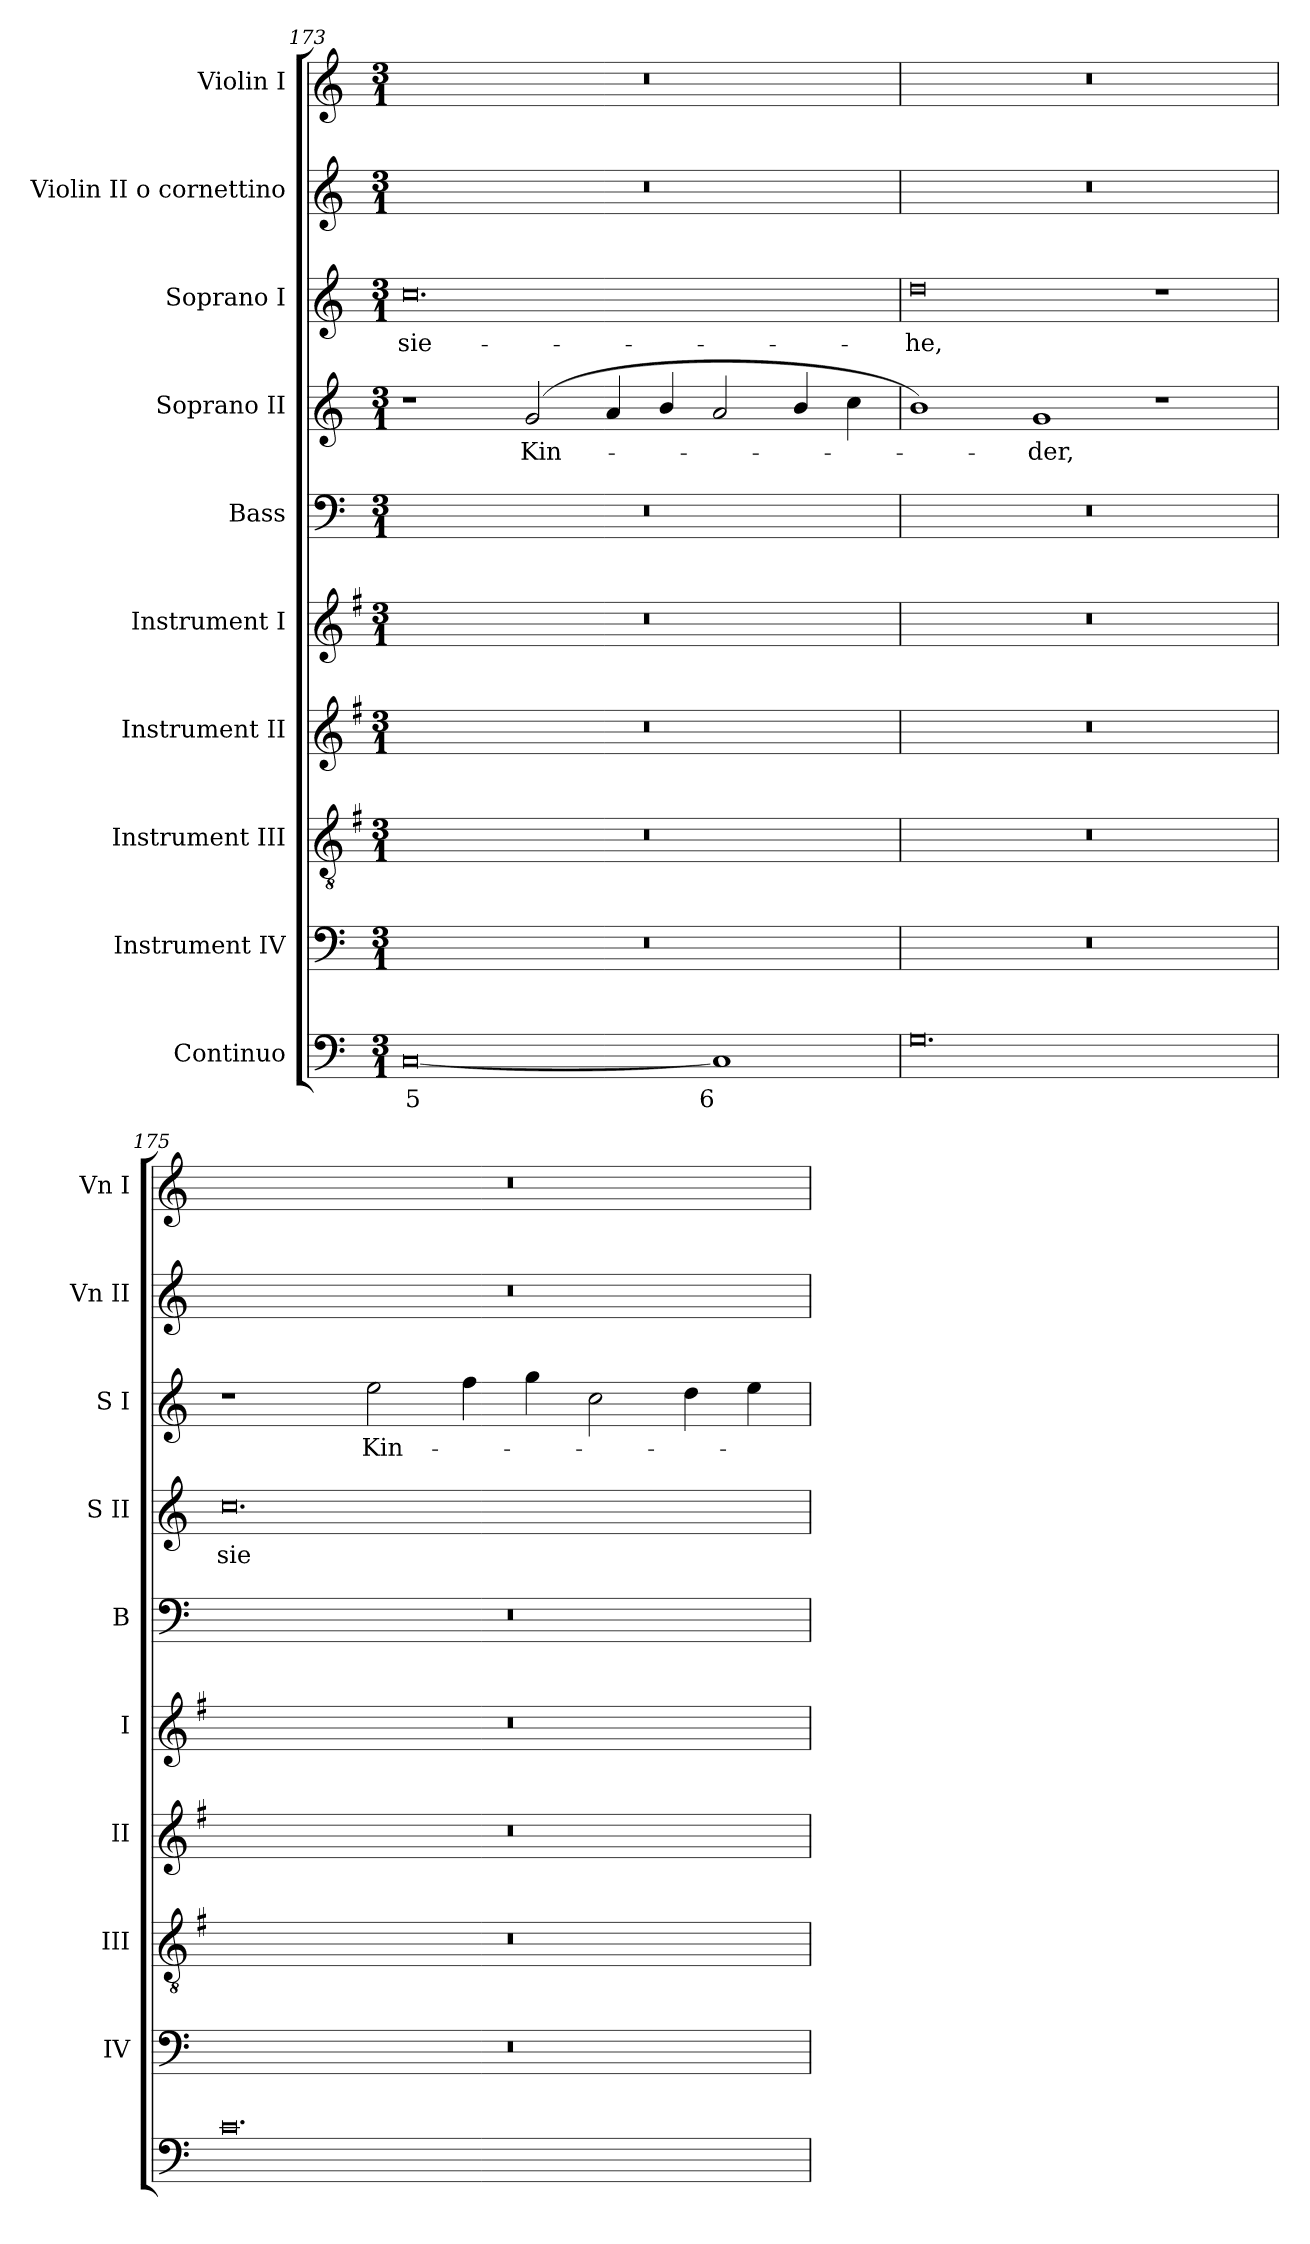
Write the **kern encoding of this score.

**kern	**text	**kern	**kern	**kern	**kern	**kern	**kern	**text	**kern	**text	**kern	**kern
*part10	*part10	*part9	*part8	*part7	*part6	*part5	*part4	*part4	*part3	*part3	*part2	*part1
*staff10	*staff10	*staff9	*staff8	*staff7	*staff6	*staff5	*staff4	*staff4	*staff3	*staff3	*staff2	*staff1
*I"Continuo	*	*I"Instrument IV	*I"Instrument III	*I"Instrument II	*I"Instrument I	*I"Bass	*I"Soprano II	*	*I"Soprano I	*	*I"Violin II o cornettino	*I"Violin I
*	*	*I'IV	*I'III	*I'II	*I'I	*I'B	*I'S II	*	*I'S I	*	*I'Vn II	*I'Vn I
*clefF4	*	*clefF4	*clefGv2	*clefG2	*clefG2	*clefF4	*clefG2	*	*clefG2	*	*clefG2	*clefG2
*	*	*	*ITrd4c7	*ITrd4c7	*ITrd4c7	*	*	*	*	*	*	*
*k[]	*	*k[]	*k[]	*k[]	*k[]	*k[]	*k[]	*	*k[]	*	*k[]	*k[]
*C:	*	*C:	*C:	*C:	*C:	*C:	*C:	*	*C:	*	*C:	*C:
*M3/1	*	*M3/1	*M3/1	*M3/1	*M3/1	*M3/1	*M3/1	*	*M3/1	*	*M3/1	*M3/1
=173	=173	=173	=173	=173	=173	=173	=173	=173	=173	=173	=173	=173
!	!LO:LY:b	!	!	!	!	!	!	!	!	!LO:LY:b	!	!
[0C	5	0.r	0.r	0.r	0.r	0.r	1r	.	0.cc	sie-	0.r	0.r
!	!	!	!	!	!	!	!	!LO:LY:b	!	!	!	!
.	.	.	.	.	.	.	(<2g	Kin-	.	.	.	.
.	.	.	.	.	.	.	4a	.	.	.	.	.
.	.	.	.	.	.	.	4b/	.	.	.	.	.
!	!LO:LY:b	!	!	!	!	!	!	!	!	!	!	!
1C]	6	.	.	.	.	.	2a	.	.	.	.	.
.	.	.	.	.	.	.	4b/	.	.	.	.	.
.	.	.	.	.	.	.	4cc	.	.	.	.	.
=174	=174	=174	=174	=174	=174	=174	=174	=174	=174	=174	=174	=174
!	!	!	!	!	!	!	!	!	!	!LO:LY:b	!	!
0.G	.	0.r	0.r	0.r	0.r	0.r	1b)	.	0dd	-he,	0.r	0.r
!	!	!	!	!	!	!	!	!LO:LY:b	!	!	!	!
.	.	.	.	.	.	.	1g	der,	.	.	.	.
.	.	.	.	.	.	.	1r	.	1r	.	.	.
=175	=175	=175	=175	=175	=175	=175	=175	=175	=175	=175	=175	=175
!	!	!	!	!	!	!	!	!LO:LY:b	!	!	!	!
0.c	.	0.r	0.r	0.r	0.r	0.r	0.cc	sie-	1r	.	0.r	0.r
!	!	!	!	!	!	!	!	!	!	!LO:LY:b	!	!
.	.	.	.	.	.	.	.	.	2ee	Kin-	.	.
.	.	.	.	.	.	.	.	.	4ff	.	.	.
.	.	.	.	.	.	.	.	.	4gg	.	.	.
.	.	.	.	.	.	.	.	.	2cc	.	.	.
.	.	.	.	.	.	.	.	.	4dd	.	.	.
.	.	.	.	.	.	.	.	.	4ee	.	.	.
=	=	=	=	=	=	=	=	=	=	=	=	=
*-	*-	*-	*-	*-	*-	*-	*-	*-	*-	*-	*-	*-
